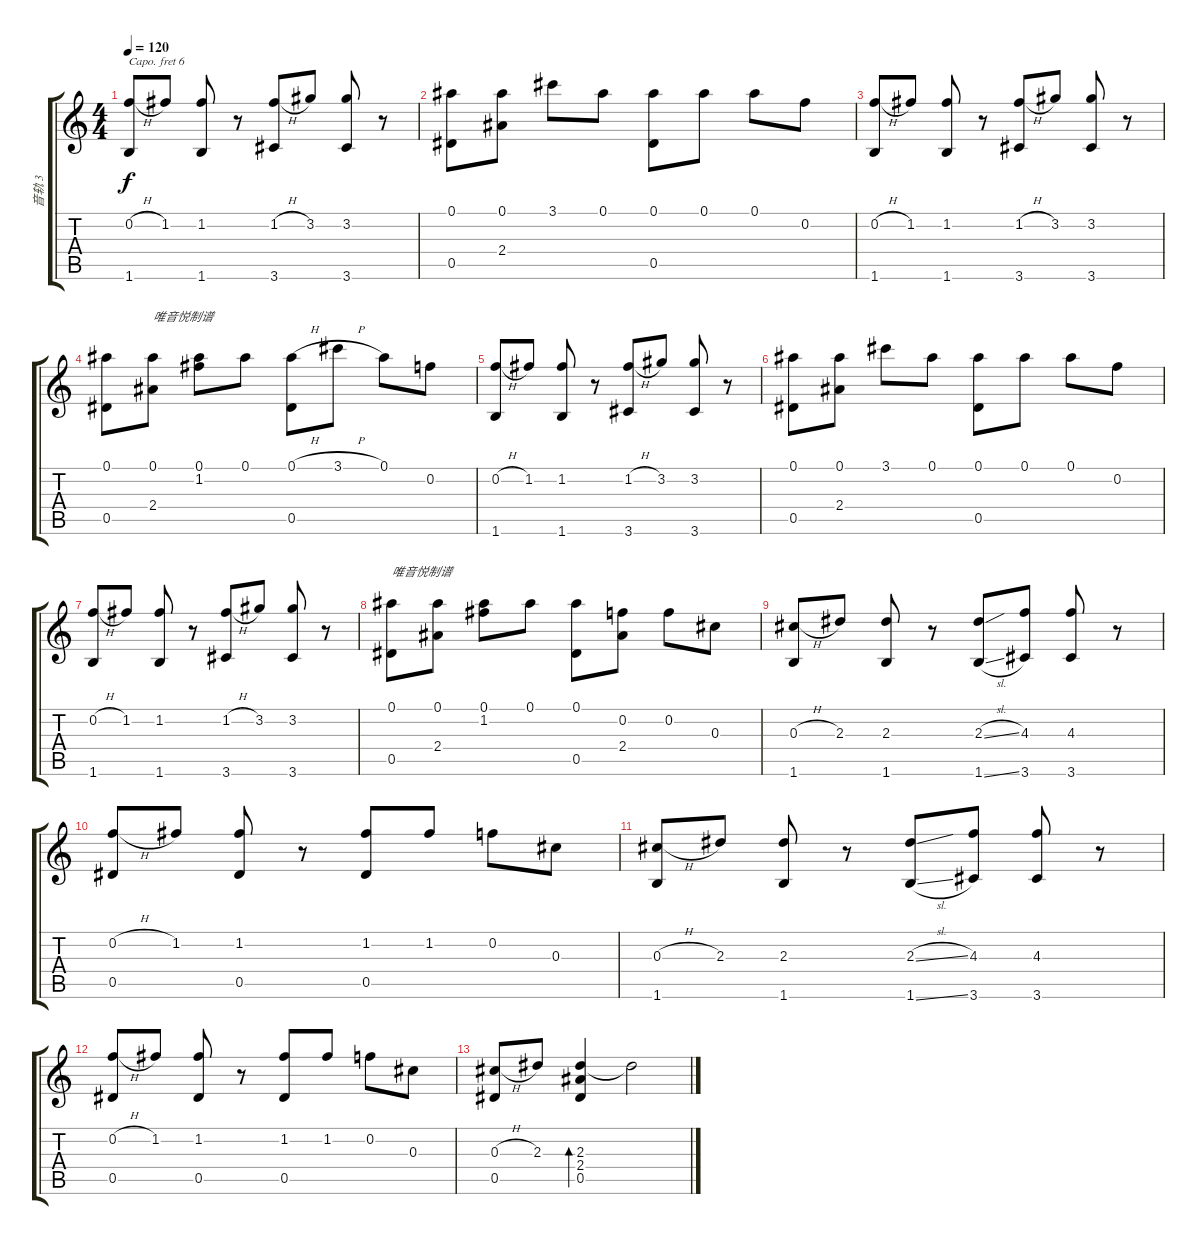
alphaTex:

\track ("音轨 3" "音轨 3") {instrument acousticguitarsteel}
\staff {score tabs}
\capo 6
\tuning (E4 B3 G3 D3 A2 E2) {hide}
\ts (4 4)
\tempo 120
\clef g2
\ks c
(0.2{h} 1.6).8{dy f} 1.2.8 (1.2 1.6).8 r.8 (1.2{h} 3.6).8 3.2.8 (3.2 3.6).8 r.8 |
(0.1 0.5).8 (0.1 2.4).8 3.1.8 0.1.8 (0.1 0.5).8 0.1.8 0.1.8 0.2.8 |
(0.2{h} 1.6).8 1.2.8 (1.2 1.6).8 r.8 (1.2{h} 3.6).8 3.2.8 (3.2 3.6).8 r.8 |
(0.1 0.5).8 (0.1 2.4).8{txt "唯音悦制谱"} (0.1 1.2).8 0.1.8 (0.1{h} 0.5).8 3.1{h}.8 0.1.8 0.2.8 |
(0.2{h} 1.6).8 1.2.8 (1.2 1.6).8 r.8 (1.2{h} 3.6).8 3.2.8 (3.2 3.6).8 r.8 |
(0.1 0.5).8 (0.1 2.4).8 3.1.8 0.1.8 (0.1 0.5).8 0.1.8 0.1.8 0.2.8 |
(0.2{h} 1.6).8 1.2.8 (1.2 1.6).8 r.8 (1.2{h} 3.6).8 3.2.8 (3.2 3.6).8 r.8 |
(0.1 0.5).8{txt "唯音悦制谱"} (0.1 2.4).8 (0.1 1.2).8 0.1.8 (0.1 0.5).8 (0.2 2.4).8 0.2.8 0.3.8 |
(0.3{h} 1.6).8 2.3.8 (2.3 1.6).8 r.8 (2.3{sl} 1.6{sl}).8 (4.3 3.6).8 (4.3 3.6).8 r.8 |
(0.2{h} 0.5).8 1.2.8 (1.2 0.5).8 r.8 (1.2 0.5).8 1.2.8 0.2.8 0.3.8 |
(0.3{h} 1.6).8 2.3.8 (2.3 1.6).8 r.8 (2.3{sl} 1.6{sl}).8 (4.3 3.6).8 (4.3 3.6).8 r.8 |
(0.2{h} 0.5).8 1.2.8 (1.2 0.5).8 r.8 (1.2 0.5).8 1.2.8 0.2.8 0.3.8 |
(0.3{h} 0.5).8 2.3.8 (2.3 2.4 0.5).4{bd 60} 2.3{t}.2
